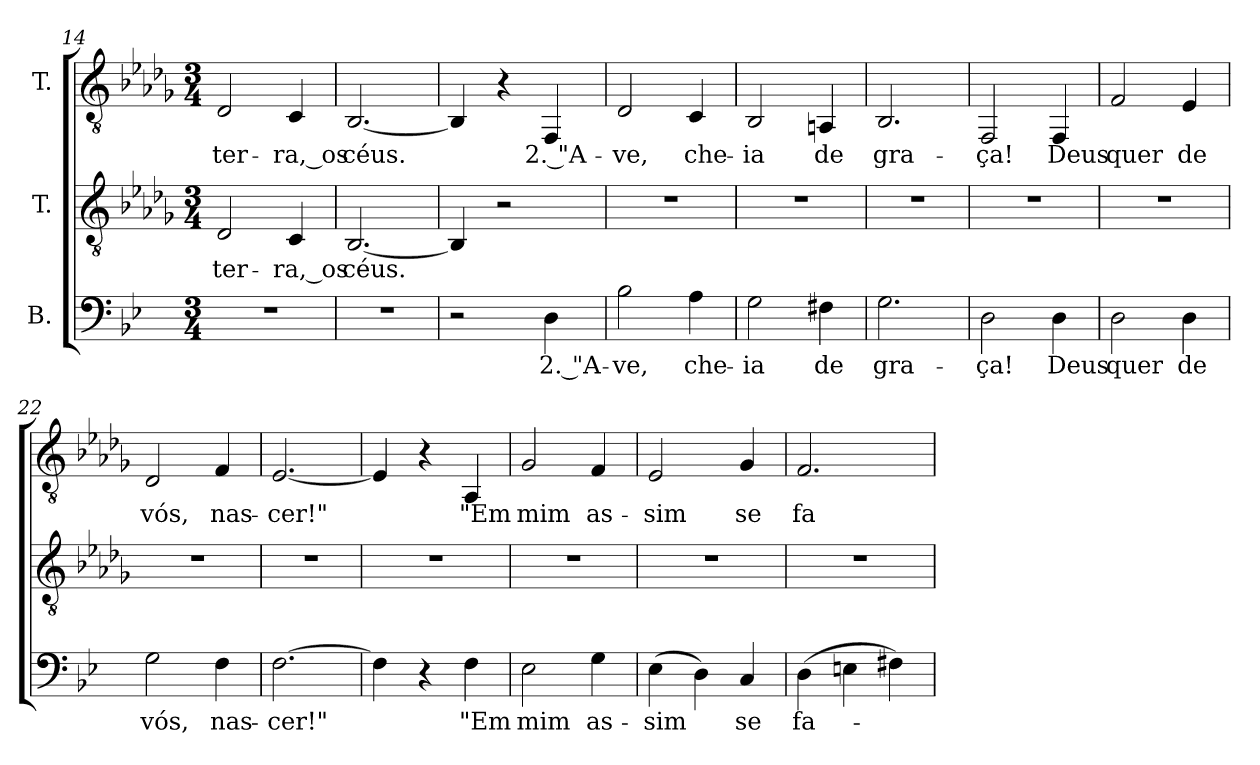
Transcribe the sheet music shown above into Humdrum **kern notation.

**kern	**text	**kern	**text	**kern	**text
*part3	*part3	*part2	*part2	*part1	*part1
*staff3	*staff3	*staff2	*staff2	*staff1	*staff1
*I"B.	*	*I"T.	*	*I"T.	*
*clefF4	*	*clefGv2	*	*clefGv2	*
*	*	*ITrd2c3	*	*ITrd2c3	*
*k[b-e-]	*	*k[b-e-]	*	*k[b-e-]	*
*g:	*	*g:	*	*g:	*
*M3/4	*	*M3/4	*	*M3/4	*
=14	=14	=14	=14	=14	=14
!LO:N:vis=1	!	!	!	!	!
!	!	!	!LO:LY:b:color=#000000	!	!
!	!	!	!	!	!LO:LY:b:color=#000000
2.r	.	2BB-i/	ter-	2BB-i/	ter-
!	!	!	!LO:LY:b:color=#000000	!	!
!	!	!	!	!	!LO:LY:b:color=#000000
.	.	4AAi/	-ra,_os	4AAi/	-ra,_os
=15	=15	=15	=15	=15	=15
!LO:N:vis=1	!	!	!	!	!
!	!	!	!LO:LY:b:color=#000000	!	!
!	!	!	!	!	!LO:LY:b:color=#000000
2.r	.	[2.GGi/	céus.	[2.GGi/	céus.
=16	=16	=16	=16	=16	=16
2r	.	4GGi/]	.	4GGi/]	.
.	.	2r	.	4r	.
!	!LO:LY:b:color=#000000	!	!	!	!
!	!	!	!	!	!LO:LY:b:color=#000000
4Di\	2. "A-	.	.	4DDi/	2. "A-
=17	=17	=17	=17	=17	=17
!	!LO:LY:b:color=#000000	!LO:N:vis=1	!	!	!
!	!	!	!	!	!LO:LY:b:color=#000000
2B-i\	-ve,	2.r	.	2BB-i/	-ve,
!	!LO:LY:b:color=#000000	!	!	!	!
!	!	!	!	!	!LO:LY:b:color=#000000
4Ai\	che-	.	.	4AAi/	che-
=18	=18	=18	=18	=18	=18
!	!LO:LY:b:color=#000000	!LO:N:vis=1	!	!	!
!	!	!	!	!	!LO:LY:b:color=#000000
2Gi\	-ia	2.r	.	2GGi/	-ia
!	!LO:LY:b:color=#000000	!	!	!	!
!	!	!	!	!	!LO:LY:b:color=#000000
4F#Xi\	de	.	.	4FF#Xi/	de
=19	=19	=19	=19	=19	=19
!	!LO:LY:b:color=#000000	!LO:N:vis=1	!	!	!
!	!	!	!	!	!LO:LY:b:color=#000000
2.Gi\	gra-	2.r	.	2.GGi/	gra-
!!LO:LB:g=z
=20	=20	=20	=20	=20	=20
!	!LO:LY:b:color=#000000	!LO:N:vis=1	!	!	!
!	!	!	!	!	!LO:LY:b:color=#000000
2Di\	-ça!	2.r	.	2DDi/	-ça!
!	!LO:LY:b:color=#000000	!	!	!	!
!	!	!	!	!	!LO:LY:b:color=#000000
4Di\	Deus	.	.	4DDi/	Deus
=21	=21	=21	=21	=21	=21
!	!LO:LY:b:color=#000000	!LO:N:vis=1	!	!	!
!	!	!	!	!	!LO:LY:b:color=#000000
2Di\	quer	2.r	.	2Di/	quer
!	!LO:LY:b:color=#000000	!	!	!	!
!	!	!	!	!	!LO:LY:b:color=#000000
4Di\	de	.	.	4Ci/	de
=22	=22	=22	=22	=22	=22
!	!LO:LY:b:color=#000000	!LO:N:vis=1	!	!	!
!	!	!	!	!	!LO:LY:b:color=#000000
2Gi\	vós,	2.r	.	2BB-i/	vós,
!	!LO:LY:b:color=#000000	!	!	!	!
!	!	!	!	!	!LO:LY:b:color=#000000
4Fi\	nas-	.	.	4Di/	nas-
=23	=23	=23	=23	=23	=23
!	!LO:LY:b:color=#000000	!LO:N:vis=1	!	!	!
!	!	!	!	!	!LO:LY:b:color=#000000
[2.Fi\	-cer!"	2.r	.	[2.Ci/	-cer!"
=24	=24	=24	=24	=24	=24
!	!	!LO:N:vis=1	!	!	!
4Fi\]	.	2.r	.	4Ci/]	.
4r	.	.	.	4r	.
!	!LO:LY:b:color=#000000	!	!	!	!
!	!	!	!	!	!LO:LY:b:color=#000000
4Fi\	"Em	.	.	4FFi/	"Em
=25	=25	=25	=25	=25	=25
!	!LO:LY:b:color=#000000	!LO:N:vis=1	!	!	!
!	!	!	!	!	!LO:LY:b:color=#000000
2E-i\	mim	2.r	.	2E-i/	mim
!	!LO:LY:b:color=#000000	!	!	!	!
!	!	!	!	!	!LO:LY:b:color=#000000
4Gi\	as-	.	.	4Di/	as-
=26	=26	=26	=26	=26	=26
!	!LO:LY:b:color=#000000	!LO:N:vis=1	!	!	!
!	!	!	!	!	!LO:LY:b:color=#000000
(4E-i\	-sim	2.r	.	2Ci/	-sim
4Di\)	.	.	.	.	.
!	!LO:LY:b:color=#000000	!	!	!	!
!	!	!	!	!	!LO:LY:b:color=#000000
4Ci/	se	.	.	4E-i/	se
=27	=27	=27	=27	=27	=27
!	!LO:LY:b:color=#000000	!LO:N:vis=1	!	!	!
!	!	!	!	!	!LO:LY:b:color=#000000
(4Di\	fa-	2.r	.	2.Di/	fa-
4Eni\	.	.	.	.	.
4F#Xi\)	.	.	.	.	.
=	=	=	=	=	=
*-	*-	*-	*-	*-	*-
